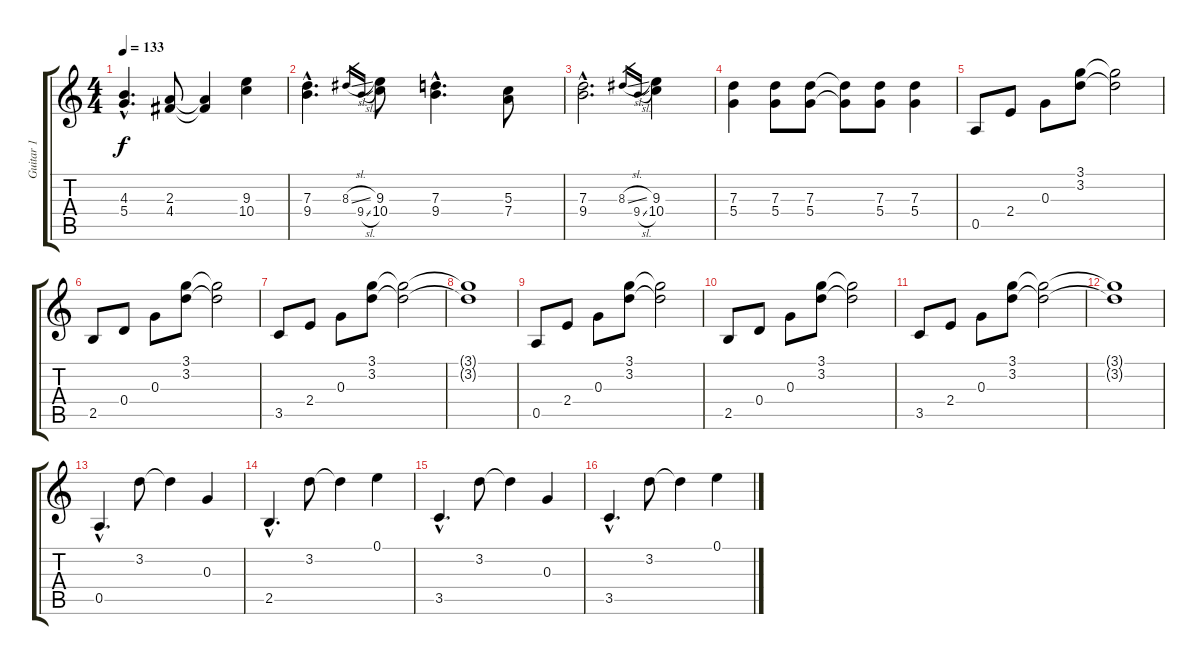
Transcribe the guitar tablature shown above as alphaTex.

\track ("Guitar 1" "Guitar 1") {instrument electricguitarclean}
\staff {score tabs}
\tuning (E4 B3 G3 D3 A2 E2) {hide}
\ts (4 4)
\tempo 133
\clef g2
\ks c
(4.3{hac} 5.4{hac}).4{d dy f} (2.3 4.4).8 (2.3{t} 4.4{t}).4 (9.3 10.4).4 |
(7.3{hac} 9.4{hac}).4{d} 8.3{sl}.16{gr} 9.4{sl}.16{gr} (9.3 10.4).8 (7.3{hac} 9.4{hac}).4{d} (5.3 7.4).8 |
(7.3{hac} 9.4{hac}).2{d} 8.3{sl}.16{gr} 9.4{sl}.16{gr} (9.3 10.4).4 |
(7.3 5.4).4 (7.3 5.4).8 (7.3 5.4).8 (7.3{t} 5.4{t}).8 (7.3 5.4).8 (7.3 5.4).4 |
0.5.8 2.4.8 0.3.8 (3.1 3.2).8 (3.1{t} 3.2{t}).2 |
2.5.8 0.4.8 0.3.8 (3.1 3.2).8 (3.1{t} 3.2{t}).2 |
3.5.8 2.4.8 0.3.8 (3.1 3.2).8 (3.1{t} 3.2{t}).2 |
(3.1{t} 3.2{t}).1 |
0.5.8 2.4.8 0.3.8 (3.1 3.2).8 (3.1{t} 3.2{t}).2 |
2.5.8 0.4.8 0.3.8 (3.1 3.2).8 (3.1{t} 3.2{t}).2 |
3.5.8 2.4.8 0.3.8 (3.1 3.2).8 (3.1{t} 3.2{t}).2 |
(3.1{t} 3.2{t}).1 |
0.5{hac}.4{d} 3.2.8 3.2{t}.4 0.3.4 |
2.5{hac}.4{d} 3.2.8 3.2{t}.4 0.1.4 |
3.5{hac}.4{d} 3.2.8 3.2{t}.4 0.3.4 |
3.5{hac}.4{d} 3.2.8 3.2{t}.4 0.1.4
